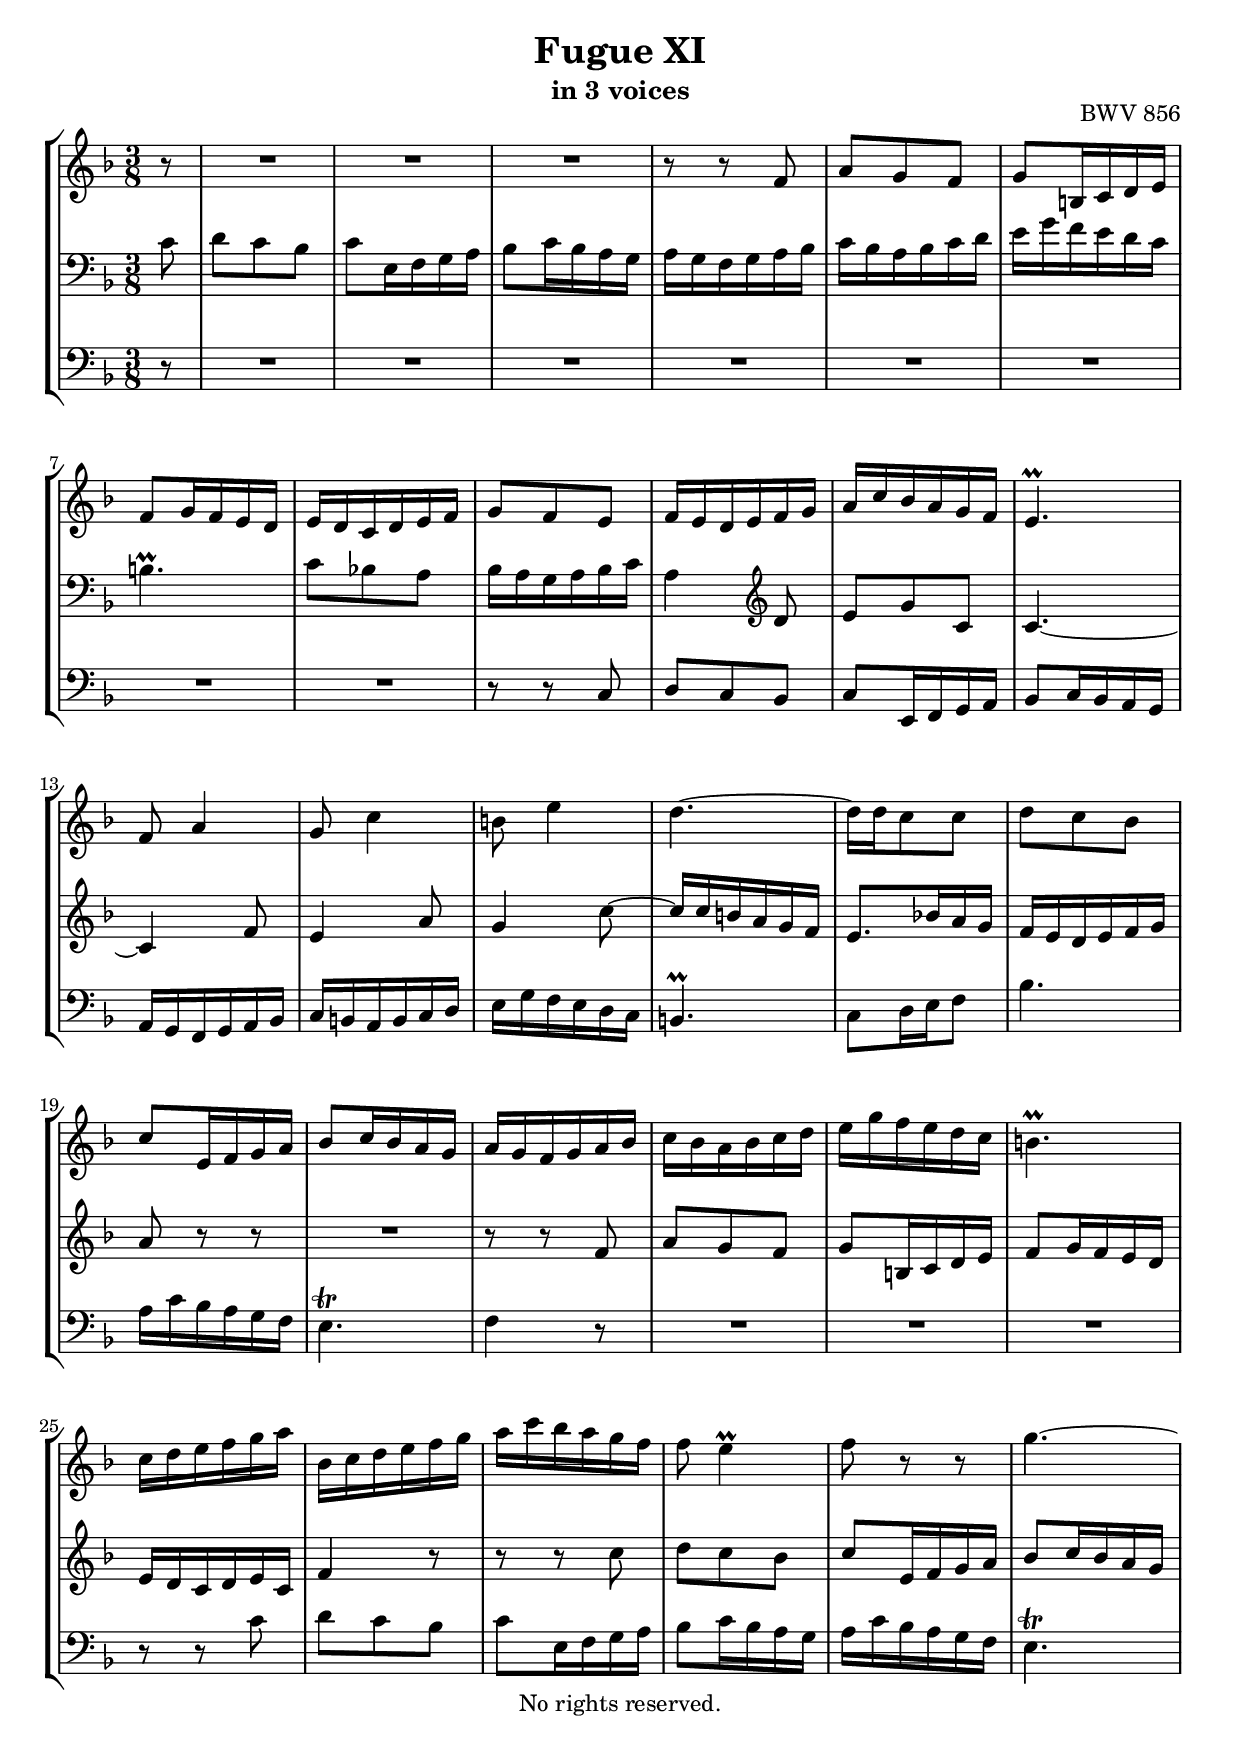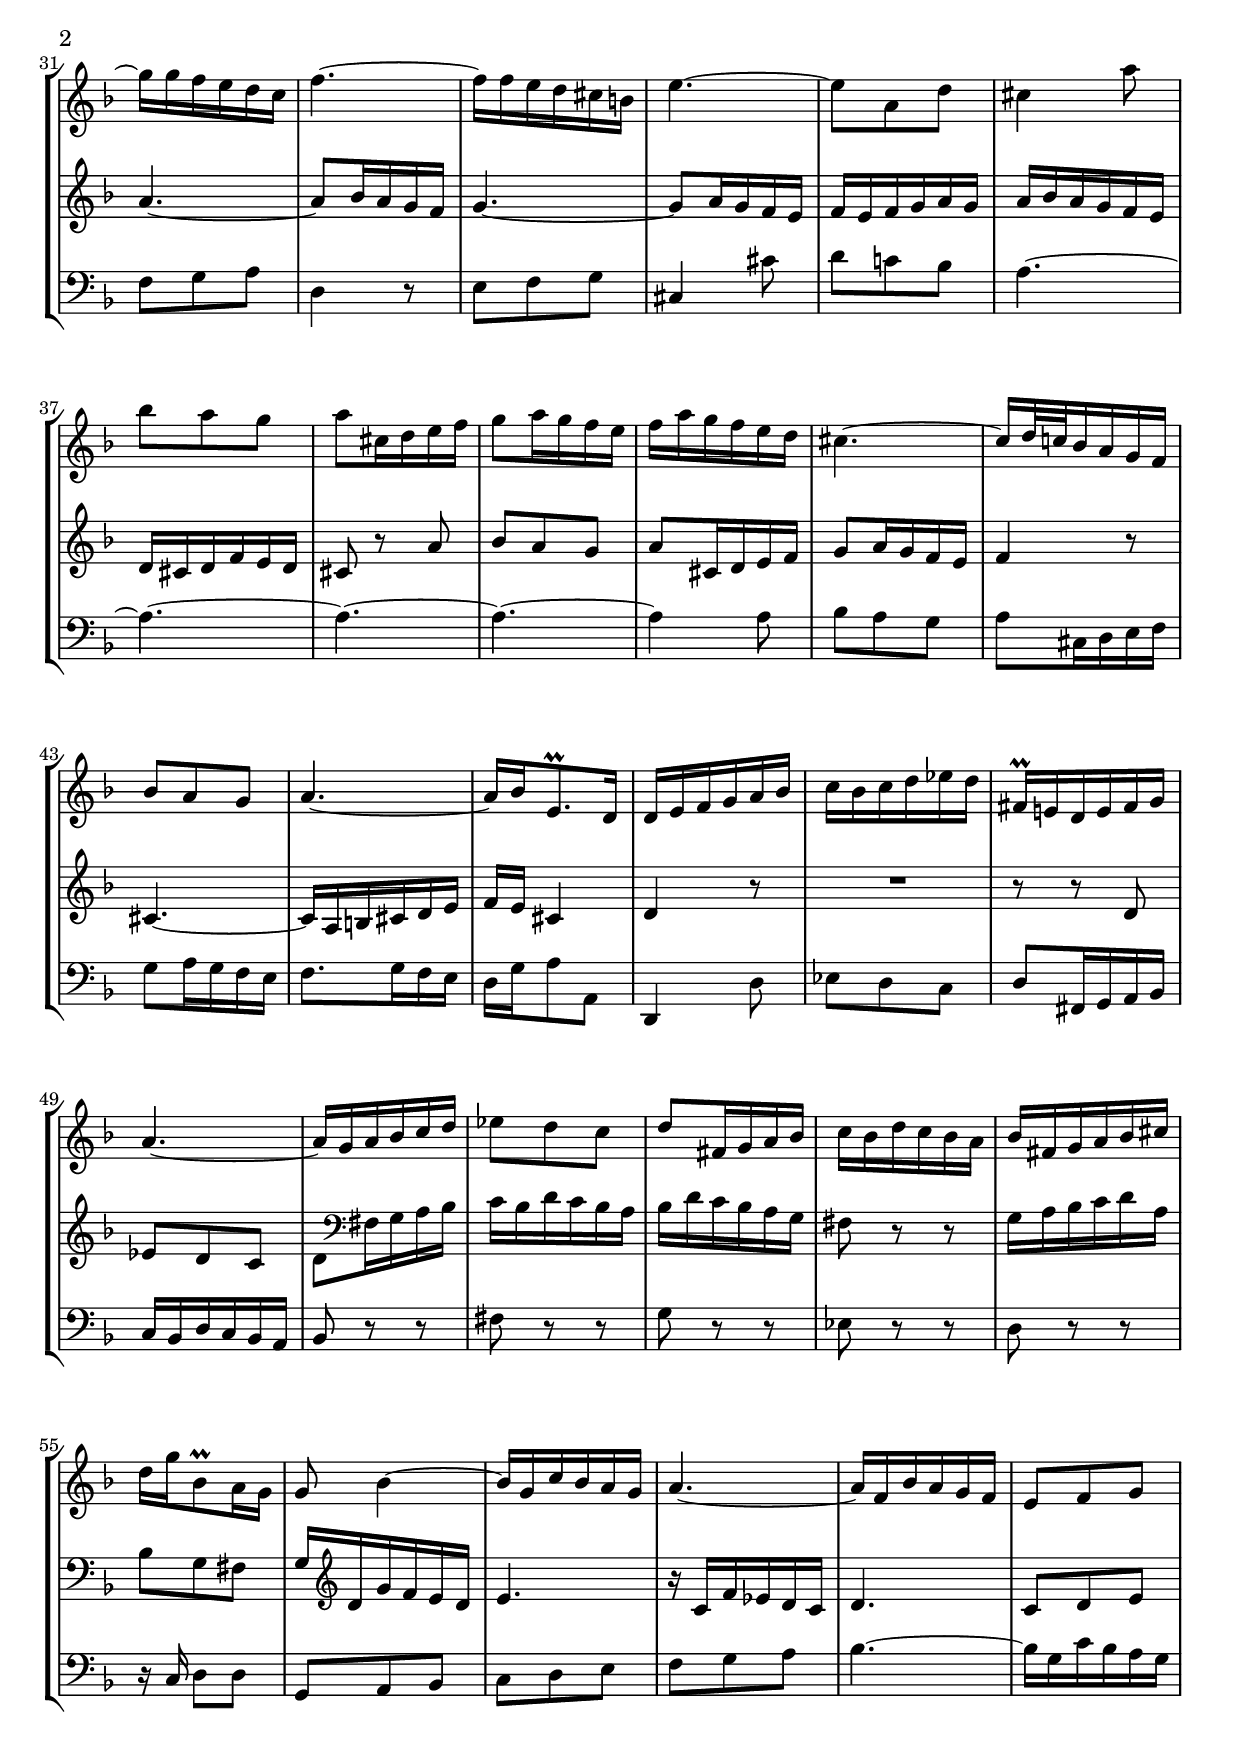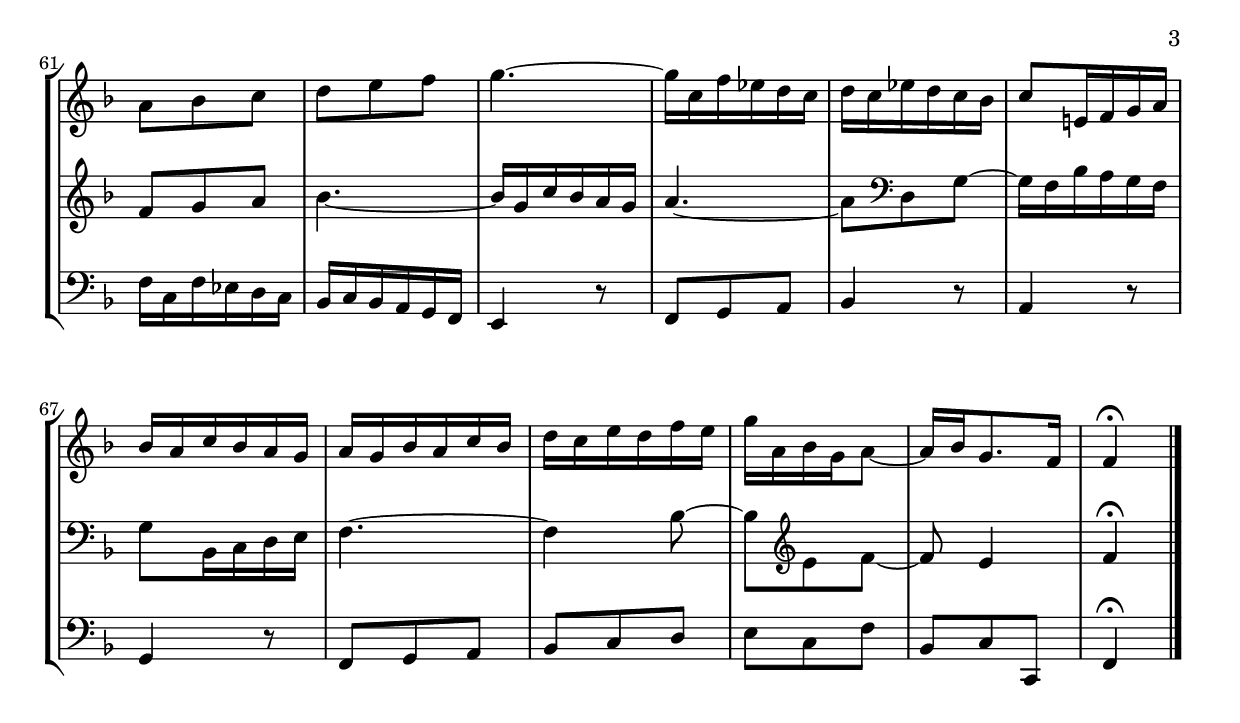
\version "2.18.2"

%This edition was prepared and typeset by Kyle Rother using the 1866 Breitkopf & Härtel Bach-Gesellschaft Ausgabe as primary source. 
%Reference was made to both the Henle and Bärenreiter urtext editions, as well as the critical and scholarly commentary of Alfred Dürr, however the final expression is in all cases that of the composer or present editor.
%This edition is in the public domain, and the editor does not claim any rights in the content.

\header {
  title = "Fugue XI"
  subtitle = "in 3 voices"
  opus = "BWV 856"
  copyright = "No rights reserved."
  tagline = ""
}

global = {
  \key f \major
  \time 3/8
}

soprano = \relative c'' {
  \global
  
  \partial 8 r8
  R4. | % m. 1
  R4. | % m. 2
  R4. | % m. 3
  r8 r f, | % m. 4
  a8 g f | % m. 5
  g8 b,!16 c d e | % m. 6
  f8 g16 f e d | % m. 7
  e16 d c d e f | % m. 8
  g8 f e | % m. 9
  f16 e d e f g | % m. 10
  a16 c bes a g f | % m. 11
  e4. \prall | % m. 12
  f8 a4 | % m. 13
  g8 c4 | % m. 14
  b!8 e4 | % m. 15
  d4.~ | % m. 16
  d16 d c8 c | % m. 17
  d8 c bes | % m. 18
  c8 e,16 f g a | % m. 19
  bes8 c16 bes a g | % m. 20
  a16 g f g a bes | % m. 21
  c16 bes a bes c d | % m. 22
  e16 g f e d c | % m. 23
  b!4. \prall | % m. 24
  c16 d e f g a | % m. 25
  bes,16 c d e f g | % m. 26
  a16 c bes a g f | % m. 27
  f8 e4 \prall | % m. 28
  f8 r r | % m. 29
  g4.~ | % m. 30
  g16 g f e d c | % m. 31
  f4.~ | % m. 32
  f16 f e d cis b! | % m. 33
  e4.~ | % m. 34
  e8 a, d | % m. 35
  cis4 a'8 | % m. 36
  bes8 a g | % m. 37
  a8 cis,16 d e f | % m. 38
  g8 a16 g f e | % m. 39
  f16 a g f e d | % m. 40
  cis4.~ | % m. 41
  cis16 d32 c! bes16 a g f | % m. 42
  bes8 a g | % m. 43
  a4.~ | % m. 44
  a16 bes e,8. \prall d16 | % m. 45
  d16 e f g a bes | % m. 46
  c16 bes c d es d | % m. 47
  fis,16 \prall e! d e fis g | % m. 48
  a4.~ | % m. 49
  a16 g a bes c d | % m. 50
  es8 d c | % m. 51
  d8 fis,16 g a bes | % m. 52
  c16 bes d c bes a | % m. 53
  bes16 fis g a bes cis | % m. 54
  d16 g bes,8 \prall a16 g | % m. 55
  g8 bes4~ | % m. 56
  bes16 g c bes a g | % m. 57
  a4.~ | % m. 58
  a16 f bes a g f | % m. 59
  e8 f g | % m. 60
  a8 bes c | % m. 61
  d8 e f | % m. 62
  g4.~ | % m. 63
  g16 c, f es d c | % m. 64
  d16 c es d c bes | % m. 65
  c8 e,!16 f g a | % m. 66
  bes16 a c bes a g | % m. 67
  a16 g bes a c bes | % m. 68
  d16 c e d f e | % m. 69
  g16 a, bes g a8~ | % m. 70
  a16 bes g8. f16 | % m. 71
  \set Score.measureLength = #(ly:make-moment 2 8) f4 \fermata \bar "|." | % m. 72
  
}

mezzo = \relative c' {
  \global
  
  \partial 8 c8
  d8 c bes | % m. 1
  c8 e,16 f g a | % m. 2
  bes8 c16 bes a g | % m. 3
  a16 g f g a bes | % m. 4
  c16 bes a bes c d | % m. 5
  e16 g f e d c | % m. 6
  b!4. \prall | % m. 7
  c8 bes! a | % m. 8
  bes16 a g a bes c | % m. 9
  a4 \clef treble d8 | % m. 10
  e8 g c, | % m. 11
  c4.~ | % m. 12
  c4 f8 | % m. 13
  e4 a8 | % m. 14
  g4 c8~ | % m. 15
  c16 c b! a g f | % m. 16
  e8. bes'!16 a g | % m. 17
  f16 e d e f g | % m. 18
  a8 r r | % m. 19
  R4. | % m. 20
  r8 r f | % m. 21
  a8 g f | % m. 22
  g8 b,!16 c d e | % m. 23
  f8 g16 f e d | % m. 24
  e16 d c d e c | % m. 25
  f4 r8 | % m. 26
  r8 r c' | % m. 27
  d8 c bes | % m. 28
  c8 e,16 f g a | % m. 29
  bes8 c16 bes a g | % m. 30
  a4.~ | % m. 31
  a8 bes16 a g f | % m. 32
  g4.~ | % m. 33
  g8 a16 g f e | % m. 34
  f16 e f g a g | % m. 35
  a16 bes a g f e | % m. 36
  d16 cis d f e d | % m. 37
  cis8 r a' | % m. 38
  bes8 a g | % m. 39
  a8 cis,16 d e f | % m. 40
  g8 a16 g f e | % m. 41
  f4 r8 | % m. 42
  cis4.~ | % m. 43
  cis16 a b! cis d e | % m. 44
  f16 e cis4 | % m. 45
  d4 r8 | % m. 46
  R4. | % m. 47
  r8 r d | % m. 48
  es8 d c | % m. 49
  d8 \clef bass fis,16 g a bes | % m. 50
  c16 bes d c bes a | % m. 51
  bes16 d c bes a g | % m. 52
  fis8 r r | % m. 53
  g16 a bes c d a | % m. 54
  bes8 g fis | % m. 55
  g16 \clef treble d' g f e d | % m. 56
  e4. | % m. 57
  r16 c f es d c | % m. 58
  d4. | % m. 59
  c8 d e | % m. 60
  f8 g a | % m. 61
  bes4.~ | % m. 62
  bes16 g c bes a g | % m. 63
  a4.~ | % m. 64
  a8 \clef bass d,, g~ | % m. 65
  g16 f bes a g f | % m. 66
  g8 bes,16 c d e | % m. 67
  f4.~ | % m. 68
  f4 bes8~ | % m. 69
  bes8 \clef treble e f~ | % m. 70
  f8 e4 | % m. 71
  \set Score.measureLength = #(ly:make-moment 2 8) f4 \fermata \bar "|." | % m. 72
  
}

bass = \relative c {
  \global
  
  \partial 8 r8
  R4. | % m. 1
  R4. | % m. 2
  R4. | % m. 3
  R4. | % m. 4
  R4. | % m. 5
  R4. | % m. 6
  R4. | % m. 7
  R4. | % m. 8
  r8 r c | % m. 9
  d8 c bes | % m. 10
  c8 e,16 f g a | % m. 11
  bes8 c16 bes a g | % m. 12
  a16 g f g a bes | % m. 13
  c16 b! a b c d | % m. 14
  e16 g f e d c | % m. 15
  b!4. \prall | % m. 16
  c8 d16 e f8 | % m. 17
  bes4. | % m. 18
  a16 c bes a g f | % m. 19
  e4. \trill | % m. 20
  f4 r8 | % m. 21
  R4. | % m. 22
  R4. | % m. 23
  R4. | % m. 24
  r8 r c' | % m. 25
  d8 c bes | % m. 26
  c8 e,16 f g a | % m. 27
  bes8 c16 bes a g | % m. 28
  a16 c bes a g f | % m. 29
  e4. \trill | % m. 30
  f8 g a | % m. 31
  d,4 r8 | % m. 32
  e8 f g | % m. 33
  cis,4 cis'8 | % m. 34
  d8 c! bes | % m. 35
  a4.~ | % m. 36
  a4.~ | % m. 37
  a4.~ | % m. 38
  a4.~ | % m. 39
  a4 a8 | % m. 40
  bes8 a g | % m. 41
  a8 cis,16 d e f | % m. 42
  g8 a16 g f e | % m. 43
  f8. g16 f e | % m. 44
  d16 g a8 a, | % m. 45
  d,4 d'8 | % m. 46
  es8 d c | % m. 47
  d fis,16 g a bes | % m. 48
  c16 bes d c bes a | % m. 49
  bes8 r r | % m. 50
  fis'8 r r | % m. 51
  g8 r r | % m. 52
  es8 r r | % m. 53
  d8 r r | % m. 54
  r16 c \noBeam d8 d | % m. 55
  g,8 a bes | % m. 56
  c8 d e | % m. 57
  f8 g a | % m. 58
  bes4.~ | % m. 59
  bes16 g c bes a g | % m. 60
  f16 c f es d c | % m. 61
  bes16 c bes a g f | % m. 62
  e4 r8 | % m. 63
  f8 g a | % m. 64
  bes4 r8 | % m. 65
  a4 r8 | % m. 66
  g4 r8 | % m. 67
  f8 g a | % m. 68
  bes8 c d | % m. 69
  e8 c f | % m. 70
  bes,8 c c, | % m. 71
  \set Score.measureLength = #(ly:make-moment 2 8) f4 \fermata \bar "|." | % m. 72
   
}
\paper {
  max-systems-per-page = 5
}

\score {
  \new StaffGroup 
  <<
    \new Staff = "soprano" 
      \soprano
    
    \new Staff = "mezzo" 
      { \clef bass \mezzo }
    
    \new Staff = "bass"
      { \clef bass \bass }
      
  >>
\midi {
  }
\layout { 
  indent = 0.0
  }

}
